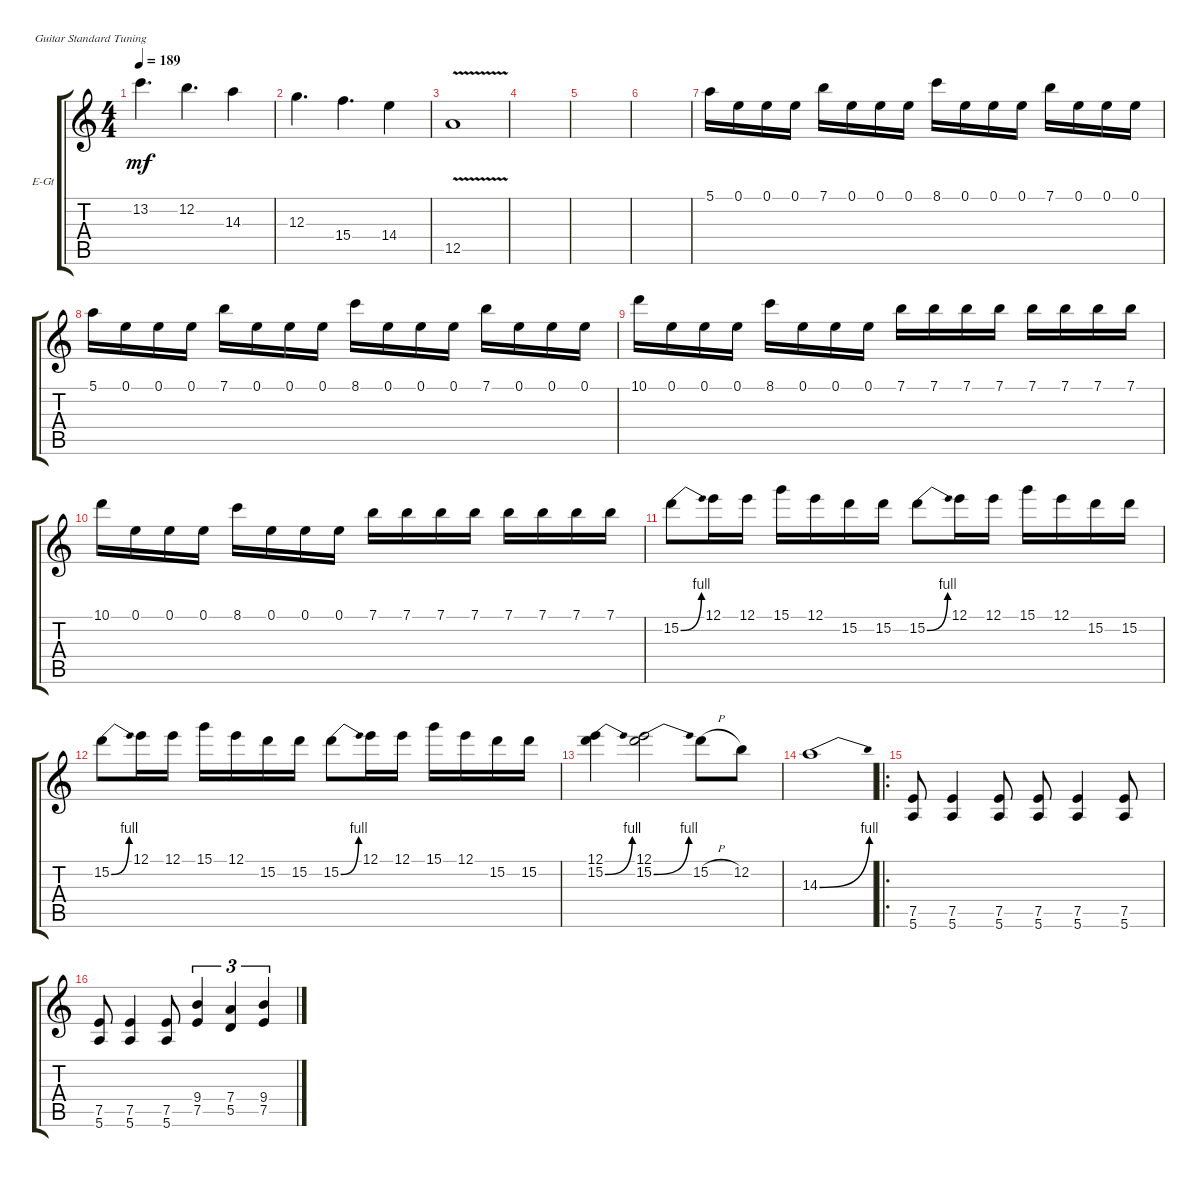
\defaultSystemsLayout 4
\bracketExtendMode groupsimilarinstruments
\firstSystemTrackNameOrientation horizontal
\otherSystemsTrackNameOrientation horizontal
\track ("Electric Guitar" "E-Gt") {instrument overdrivenguitar}
\staff {score tabs}
\tuning (E4 B3 G3 D3 A2 E2)
\ts (4 4)
\tempo 189
\clef g2
\ks c
13.2.4{d dy mf} 12.2.4{d} 14.3.4 |
12.3.4{d} 15.4.4{d} 14.4.4 |
12.5{v}.1 |
|
|
|
5.1.16 0.1.16 0.1.16 0.1.16 7.1.16 0.1.16 0.1.16 0.1.16 8.1.16 0.1.16 0.1.16 0.1.16 7.1.16 0.1.16 0.1.16 0.1.16 |
5.1.16 0.1.16 0.1.16 0.1.16 7.1.16 0.1.16 0.1.16 0.1.16 8.1.16 0.1.16 0.1.16 0.1.16 7.1.16 0.1.16 0.1.16 0.1.16 |
10.1.16 0.1.16 0.1.16 0.1.16 8.1.16 0.1.16 0.1.16 0.1.16 7.1.16 7.1.16 7.1.16 7.1.16 7.1.16 7.1.16 7.1.16 7.1.16 |
10.1.16 0.1.16 0.1.16 0.1.16 8.1.16 0.1.16 0.1.16 0.1.16 7.1.16 7.1.16 7.1.16 7.1.16 7.1.16 7.1.16 7.1.16 7.1.16 |
15.2{be (bend 0 0 15 4)}.8 12.1.16 12.1.16 15.1.16 12.1.16 15.2.16 15.2.16 15.2{be (bend 0 0 15 4)}.8 12.1.16 12.1.16 15.1.16 12.1.16 15.2.16 15.2.16 |
15.2{be (bend 0 0 15 4)}.8 12.1.16 12.1.16 15.1.16 12.1.16 15.2.16 15.2.16 15.2{be (bend 0 0 15 4)}.8 12.1.16 12.1.16 15.1.16 12.1.16 15.2.16 15.2.16 |
(15.2{be (bend 0 0 15 4)} 12.1).4 (15.2{be (bend 0 0 15 4)} 12.1).2 15.2{h}.8 12.2.8 |
14.3{be (bend 0 0 30.599999999999998 4)}.1 |
\ro
(5.6 7.5).8 (5.6 7.5).4 (5.6 7.5).8 (5.6 7.5).8 (5.6 7.5).4 (5.6 7.5).8 |
(5.6 7.5).8 (5.6 7.5).4 (5.6 7.5).8 (7.5 9.4).4{tu (3 2)} (5.5 7.4).4{tu (3 2)} (7.5 9.4).4{tu (3 2)}
